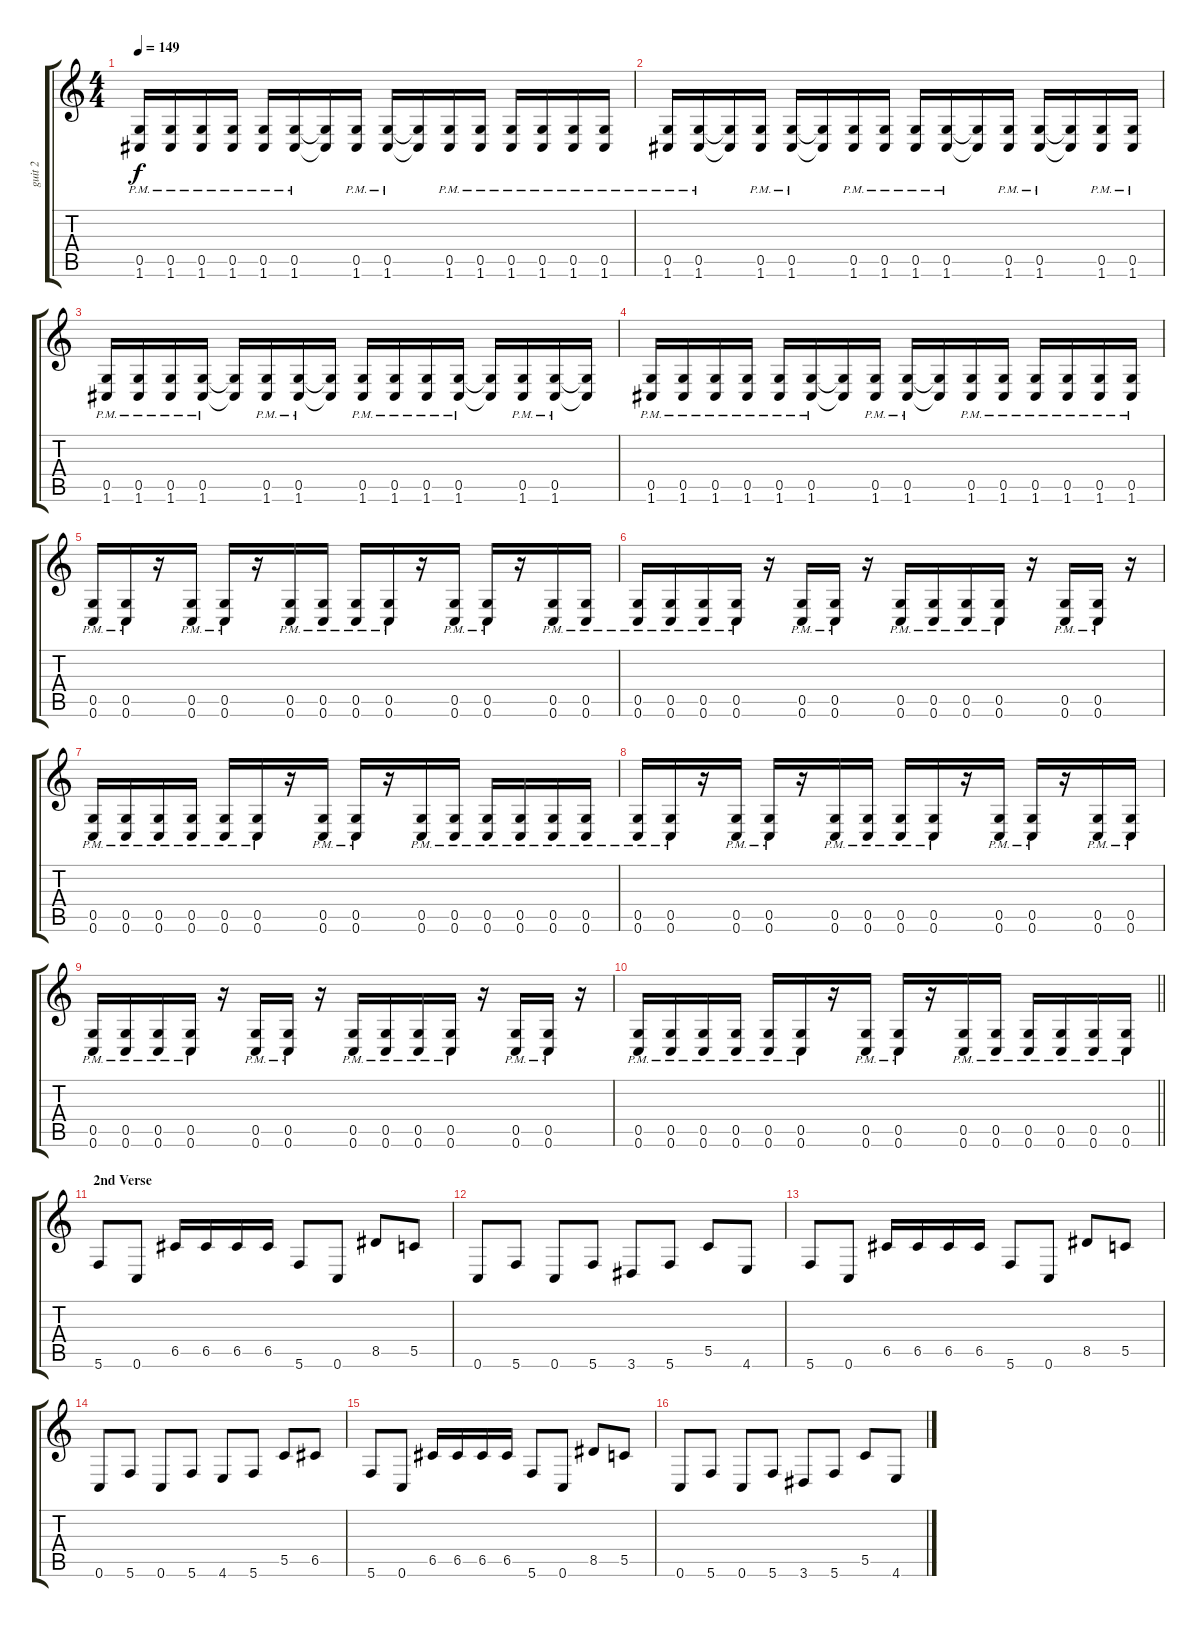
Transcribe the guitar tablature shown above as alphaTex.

\track ("guit 2" "guit 2") {instrument distortionguitar}
\staff {score tabs}
\tuning (D4 A3 F3 C3 G2 C2) {hide}
\ts (4 4)
\tempo 149
\clef g2
\ks c
(0.5{pm} 1.6{pm}).16{dy f} (0.5{pm} 1.6{pm}).16 (0.5{pm} 1.6{pm}).16 (0.5{pm} 1.6{pm}).16 (0.5{pm} 1.6{pm}).16 (0.5{pm} 1.6{pm}).16 (0.5{t} 1.6{t}).16 (0.5{pm} 1.6{pm}).16 (0.5{pm} 1.6{pm}).16 (0.5{t} 1.6{t}).16 (0.5{pm} 1.6{pm}).16 (0.5{pm} 1.6{pm}).16 (0.5{pm} 1.6{pm}).16 (0.5{pm} 1.6{pm}).16 (0.5{pm} 1.6{pm}).16 (0.5{pm} 1.6{pm}).16 |
(0.5{pm} 1.6{pm}).16 (0.5{pm} 1.6{pm}).16 (0.5{t} 1.6{t}).16 (0.5{pm} 1.6{pm}).16 (0.5{pm} 1.6{pm}).16 (0.5{t} 1.6{t}).16 (0.5{pm} 1.6{pm}).16 (0.5{pm} 1.6{pm}).16 (0.5{pm} 1.6{pm}).16 (0.5{pm} 1.6{pm}).16 (0.5{t} 1.6{t}).16 (0.5{pm} 1.6{pm}).16 (0.5{pm} 1.6{pm}).16 (0.5{t} 1.6{t}).16 (0.5{pm} 1.6{pm}).16 (0.5{pm} 1.6{pm}).16 |
(0.5{pm} 1.6{pm}).16 (0.5{pm} 1.6{pm}).16 (0.5{pm} 1.6{pm}).16 (0.5{pm} 1.6{pm}).16 (0.5{t} 1.6{t}).16 (0.5{pm} 1.6{pm}).16 (0.5{pm} 1.6{pm}).16 (0.5{t} 1.6{t}).16 (0.5{pm} 1.6{pm}).16 (0.5{pm} 1.6{pm}).16 (0.5{pm} 1.6{pm}).16 (0.5{pm} 1.6{pm}).16 (0.5{t} 1.6{t}).16 (0.5{pm} 1.6{pm}).16 (0.5{pm} 1.6{pm}).16 (0.5{t} 1.6{t}).16 |
(0.5{pm} 1.6{pm}).16 (0.5{pm} 1.6{pm}).16 (0.5{pm} 1.6{pm}).16 (0.5{pm} 1.6{pm}).16 (0.5{pm} 1.6{pm}).16 (0.5{pm} 1.6{pm}).16 (0.5{t} 1.6{t}).16 (0.5{pm} 1.6{pm}).16 (0.5{pm} 1.6{pm}).16 (0.5{t} 1.6{t}).16 (0.5{pm} 1.6{pm}).16 (0.5{pm} 1.6{pm}).16 (0.5{pm} 1.6{pm}).16 (0.5{pm} 1.6{pm}).16 (0.5{pm} 1.6{pm}).16 (0.5{pm} 1.6{pm}).16 |
(0.5{pm} 0.6{pm}).16 (0.5{pm} 0.6{pm}).16 r.16 (0.5{pm} 0.6{pm}).16 (0.5{pm} 0.6{pm}).16 r.16 (0.5{pm} 0.6{pm}).16 (0.5{pm} 0.6{pm}).16 (0.5{pm} 0.6{pm}).16 (0.5{pm} 0.6{pm}).16 r.16 (0.5{pm} 0.6{pm}).16 (0.5{pm} 0.6{pm}).16 r.16 (0.5{pm} 0.6{pm}).16 (0.5{pm} 0.6{pm}).16 |
(0.5{pm} 0.6{pm}).16 (0.5{pm} 0.6{pm}).16 (0.5{pm} 0.6{pm}).16 (0.5{pm} 0.6{pm}).16 r.16 (0.5{pm} 0.6{pm}).16 (0.5{pm} 0.6{pm}).16 r.16 (0.5{pm} 0.6{pm}).16 (0.5{pm} 0.6{pm}).16 (0.5{pm} 0.6{pm}).16 (0.5{pm} 0.6{pm}).16 r.16 (0.5{pm} 0.6{pm}).16 (0.5{pm} 0.6{pm}).16 r.16 |
(0.5{pm} 0.6{pm}).16 (0.5{pm} 0.6{pm}).16 (0.5{pm} 0.6{pm}).16 (0.5{pm} 0.6{pm}).16 (0.5{pm} 0.6{pm}).16 (0.5{pm} 0.6{pm}).16 r.16 (0.5{pm} 0.6{pm}).16 (0.5{pm} 0.6{pm}).16 r.16 (0.5{pm} 0.6{pm}).16 (0.5{pm} 0.6{pm}).16 (0.5{pm} 0.6{pm}).16 (0.5{pm} 0.6{pm}).16 (0.5{pm} 0.6{pm}).16 (0.5{pm} 0.6{pm}).16 |
(0.5{pm} 0.6{pm}).16 (0.5{pm} 0.6{pm}).16 r.16 (0.5{pm} 0.6{pm}).16 (0.5{pm} 0.6{pm}).16 r.16 (0.5{pm} 0.6{pm}).16 (0.5{pm} 0.6{pm}).16 (0.5{pm} 0.6{pm}).16 (0.5{pm} 0.6{pm}).16 r.16 (0.5{pm} 0.6{pm}).16 (0.5{pm} 0.6{pm}).16 r.16 (0.5{pm} 0.6{pm}).16 (0.5{pm} 0.6{pm}).16 |
(0.5{pm} 0.6{pm}).16 (0.5{pm} 0.6{pm}).16 (0.5{pm} 0.6{pm}).16 (0.5{pm} 0.6{pm}).16 r.16 (0.5{pm} 0.6{pm}).16 (0.5{pm} 0.6{pm}).16 r.16 (0.5{pm} 0.6{pm}).16 (0.5{pm} 0.6{pm}).16 (0.5{pm} 0.6{pm}).16 (0.5{pm} 0.6{pm}).16 r.16 (0.5{pm} 0.6{pm}).16 (0.5{pm} 0.6{pm}).16 r.16 |
\barLineRight lightlight
(0.5{pm} 0.6{pm}).16 (0.5{pm} 0.6{pm}).16 (0.5{pm} 0.6{pm}).16 (0.5{pm} 0.6{pm}).16 (0.5{pm} 0.6{pm}).16 (0.5{pm} 0.6{pm}).16 r.16 (0.5{pm} 0.6{pm}).16 (0.5{pm} 0.6{pm}).16 r.16 (0.5{pm} 0.6{pm}).16 (0.5{pm} 0.6{pm}).16 (0.5{pm} 0.6{pm}).16 (0.5{pm} 0.6{pm}).16 (0.5{pm} 0.6{pm}).16 (0.5{pm} 0.6{pm}).16 |
\section ("" "2nd Verse")
5.6.8 0.6.8 6.5.16 6.5.16 6.5.16 6.5.16 5.6.8 0.6.8 8.5.8 5.5.8 |
0.6.8 5.6.8 0.6.8 5.6.8 3.6.8 5.6.8 5.5.8 4.6.8 |
5.6.8 0.6.8 6.5.16 6.5.16 6.5.16 6.5.16 5.6.8 0.6.8 8.5.8 5.5.8 |
0.6.8 5.6.8 0.6.8 5.6.8 4.6.8 5.6.8 5.5.8 6.5.8 |
5.6.8 0.6.8 6.5.16 6.5.16 6.5.16 6.5.16 5.6.8 0.6.8 8.5.8 5.5.8 |
0.6.8 5.6.8 0.6.8 5.6.8 3.6.8 5.6.8 5.5.8 4.6.8
